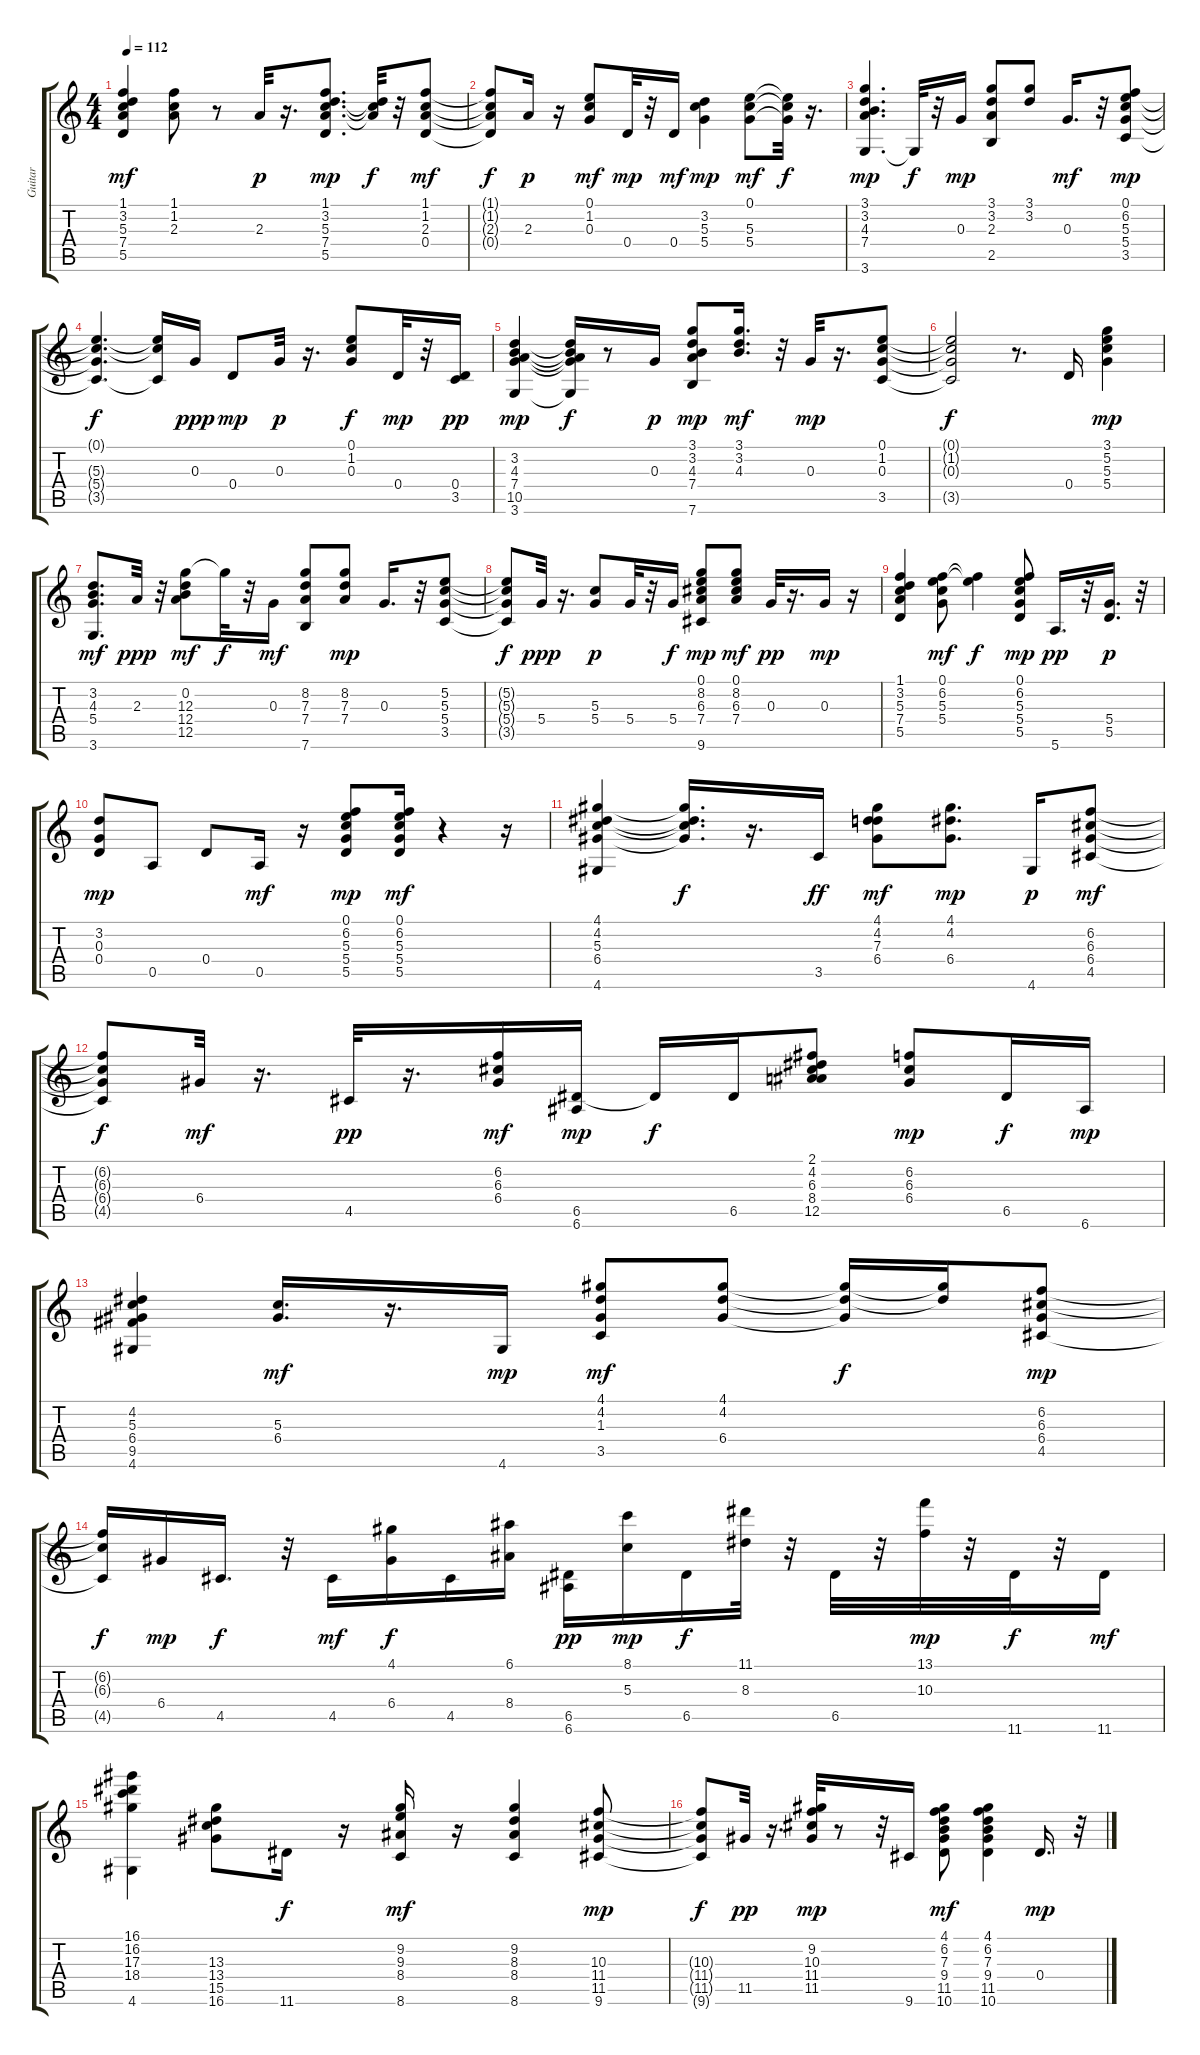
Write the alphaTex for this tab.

\track ("Guitar" "Guitar") {instrument acousticguitarsteel}
\staff {score tabs}
\tuning (E4 B3 G3 D3 A2 E2) {hide}
\ts (4 4)
\tempo 112
\clef g2
\ks c
(1.1 3.2 5.3 7.4 5.5).4{dy mf} (1.1 1.2 2.3).8 r.8 2.3.32{dy p} r.16{d} (1.1 3.2 5.3 7.4 5.5).8{d dy mp} (3.2{t} 5.3{t} 7.4{t}).32{dy f} r.32 (1.1 1.2 2.3 0.4).8{dy mf} |
(1.1{t} 1.2{t} 2.3{t} 0.4{t}).8{dy f} 2.3.16{dy p} r.16 (0.1 1.2 0.3).8{dy mf} 0.4.32{dy mp} r.32 0.4.16{dy mf} (3.2 5.3 5.4).4{dy mp} (0.1 5.3 5.4).8{dy mf} (0.1{t} 5.3{t} 5.4{t}).32{dy f} r.16{d} |
(3.1 3.2 4.3 7.4 3.6).4{d dy mp} 3.6{t}.32{dy f} r.32 0.3.16{dy mp} (3.1 3.2 2.3 2.5).8 (3.1 3.2).8 0.3.16{d dy mf} r.32 (0.1 6.2 5.3 5.4 3.5).8{dy mp} |
(0.1{t} 5.3{t} 5.4{t} 3.5{t}).4{d dy f} (0.1{t} 5.3{t} 3.5{t}).16 0.3.16{dy ppp} 0.4.8{dy mp} 0.3.32{dy p} r.16{d} (0.1 1.2 0.3).8{dy f} 0.4.32{dy mp} r.32 (0.4 3.5).16{dy pp} |
(3.2 4.3 7.4 10.5 3.6).4{dy mp} (3.2{t} 4.3{t} 7.4{t} 10.5{t} 3.6{t}).16{dy f} r.8 0.3.16{dy p} (3.1 3.2 4.3 7.4 7.6).8{dy mp} (3.1 3.2 4.3).16{d dy mf} r.32 0.3.32{dy mp} r.16{d} (0.1 1.2 0.3 3.5).8 |
(0.1{t} 1.2{t} 0.3{t} 3.5{t}).2{dy f} r.8{d} 0.4.16 (3.1 5.2 5.3 5.4).4{dy mp} |
(3.2 4.3 5.4 3.6).8{d dy mf} 2.3.32{dy ppp} r.32 (0.2 12.3 12.4 12.5).8{dy mf} 12.3{t}.32{dy f} r.32 0.3.16{dy mf} (8.2 7.3 7.4 7.6).8 (8.2 7.3 7.4).8{dy mp} 0.3.16{d} r.32 (5.2 5.3 5.4 3.5).8 |
(5.2{t} 5.3{t} 5.4{t} 3.5{t}).8{dy f} 5.4.32{dy ppp} r.16{d} (5.3 5.4).8{dy p} 5.4.32 r.32 5.4.16{dy f} (0.1 8.2 6.3 7.4 9.6).8{dy mp} (0.1 8.2 6.3 7.4).8{dy mf} 0.3.32{dy pp} r.16{d} 0.3.16{dy mp} r.16 |
(1.1 3.2 5.3 7.4 5.5).4 (0.1 6.2 5.3 5.4).8{dy mf} (0.1{t} 6.2{t}).4{dy f} (0.1 6.2 5.3 5.4 5.5).8{dy mp} 5.6.16{d dy pp} r.32 (5.4 5.5).16{d dy p} r.32 |
(3.2 0.3 0.4).8{dy mp} 0.5.8 0.4.8 0.5.16{dy mf} r.16 (0.1 6.2 5.3 5.4 5.5).8{dy mp} (0.1 6.2 5.3 5.4 5.5).16{dy mf} r.4 r.16 |
(4.1 4.2 5.3 6.4 4.6).4{volume 12 instrument brightacousticpiano} (4.1{t} 4.2{t} 5.3{t} 6.4{t}).16{d dy f} r.16{d} 3.5.16{dy ff} (4.1 4.2 7.3 6.4).8{dy mf} (4.1 4.2 6.4).8{d dy mp} 4.6.16{dy p} (6.2 6.3 6.4 4.5).8{dy mf} |
(6.2{t} 6.3{t} 6.4{t} 4.5{t}).8{dy f} 6.4.32{dy mf} r.16{d} 4.5.32{dy pp} r.16{d} (6.2 6.3 6.4).16{dy mf} (6.5 6.6).16{dy mp} 6.5{t}.16{dy f} 6.5.16 (2.1 4.2 6.3 8.4 12.5).8 (6.2 6.3 6.4).8{dy mp} 6.5.16{dy f} 6.6.16{dy mp} |
(4.2 5.3 6.4 9.5 4.6).4 (5.3 6.4).16{d dy mf} r.16{d} 4.6.16{dy mp} (4.1 4.2 1.3 3.5).8{dy mf} (4.1 4.2 6.4).8 (4.1{t} 4.2{t} 6.4{t}).16{dy f} (4.1{t} 4.2{t}).16 (6.2 6.3 6.4 4.5).8{dy mp} |
(6.2{t} 6.3{t} 4.5{t}).16{dy f} 6.4.16{dy mp} 4.5.16{d dy f} r.32 4.5.16{dy mf} (4.1 6.4).16{dy f} 4.5.16 (6.1 8.4).16 (6.5 6.6).16{dy pp} (8.1 5.3).16{dy mp} 6.5.16{dy f} (11.1 8.3).32 r.32 6.5.32 r.32 (13.1 10.3).32{dy mp} r.32 11.6.32{dy f} r.32 11.6.16{dy mf} |
(16.1 16.2 17.3 18.4 4.6).4 (13.3 13.4 15.5 16.6).8 11.6.16{dy f} r.16 (9.2 9.3 8.4 8.6).16{dy mf} r.16 (9.2 8.3 8.4 8.6).4 (10.3 11.4 11.5 9.6).8{dy mp} |
(10.3{t} 11.4{t} 11.5{t} 9.6{t}).8{dy f} 11.5.32{dy pp} r.16{d} (9.2 10.3 11.4 11.5).32{dy mp} r.8 r.32 9.6.16 (4.1 6.2 7.3 9.4 11.5 10.6).8{dy mf} (4.1 6.2 7.3 9.4 11.5 10.6).4 0.4.16{d dy mp} r.32
